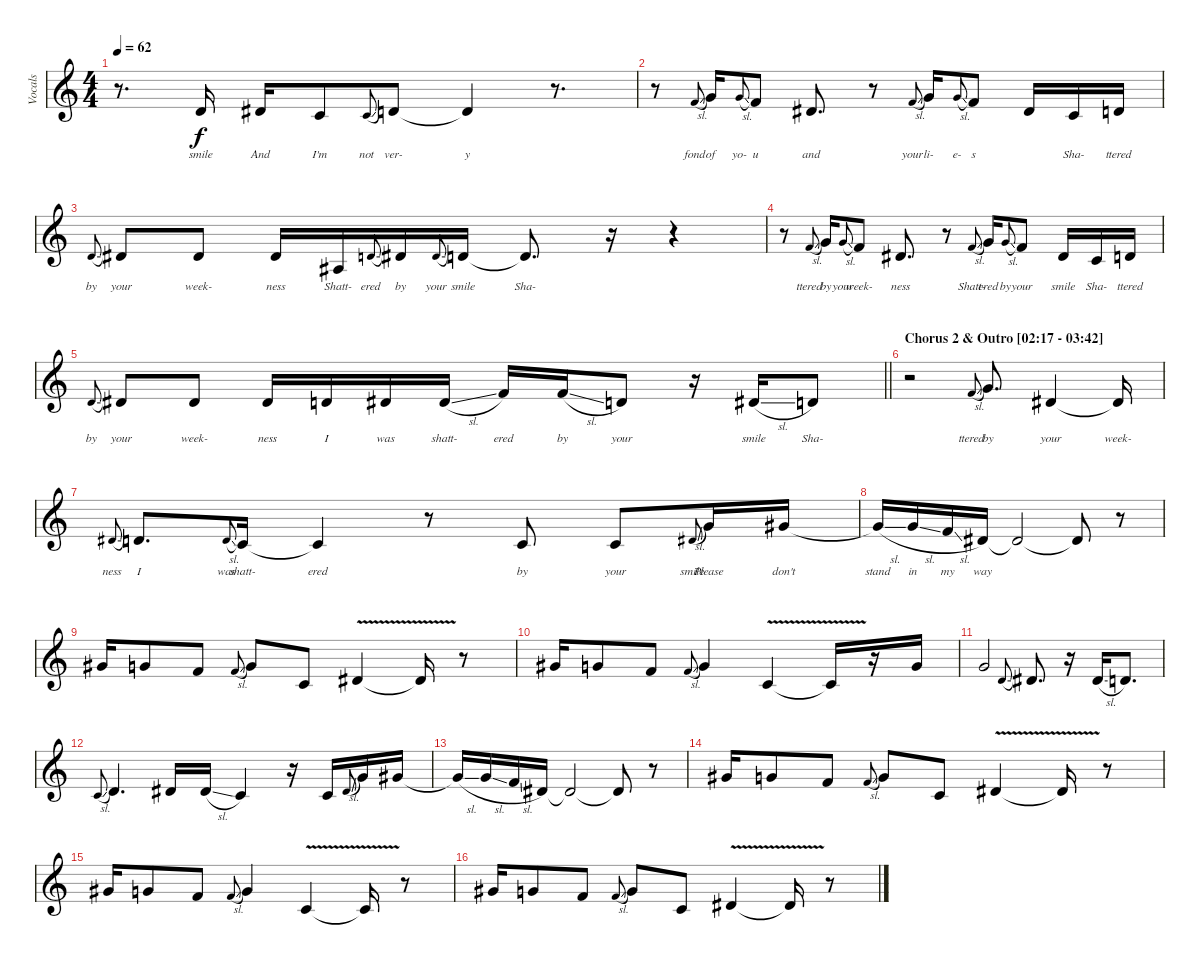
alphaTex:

\track ("Vocals" "Vocals") {instrument sopranosax}
\staff {score}
\tuning (E4 B3 G3 D3 A2 E2) {hide}
\ts (4 4)
\tempo 62
\clef g2
\ks c
r.8{d dy f} 7.3.16{lyrics (0 "smile") lyrics (1 "") lyrics (2 "") lyrics (3 "") lyrics (4 "")} 8.3.16{lyrics (0 "And") lyrics (1 "") lyrics (2 "") lyrics (3 "") lyrics (4 "")} 10.4.8{lyrics (0 "I'm") lyrics (1 "") lyrics (2 "") lyrics (3 "") lyrics (4 "")} 10.4{sl}.8{lyrics (0 "not") lyrics (1 "") lyrics (2 "") lyrics (3 "") lyrics (4 "") gr onbeat} 12.4.8{lyrics (0 "ver-") lyrics (1 "") lyrics (2 "") lyrics (3 "") lyrics (4 "")} 12.4{t}.4{lyrics (0 "y") lyrics (1 "") lyrics (2 "") lyrics (3 "") lyrics (4 "")} r.8{d} |
r.8 10.3{sl}.8{lyrics (0 "fond") lyrics (1 "") lyrics (2 "") lyrics (3 "") lyrics (4 "") gr onbeat} 12.3.16{lyrics (0 "of") lyrics (1 "") lyrics (2 "") lyrics (3 "") lyrics (4 "")} 12.3{sl}.8{lyrics (0 "yo-") lyrics (1 "") lyrics (2 "") lyrics (3 "") lyrics (4 "") gr onbeat} 10.3.8{lyrics (0 "u") lyrics (1 "") lyrics (2 "") lyrics (3 "") lyrics (4 "")} 8.3.8{d lyrics (0 "and") lyrics (1 "") lyrics (2 "") lyrics (3 "") lyrics (4 "")} r.8 10.3{sl}.8{lyrics (0 "your") lyrics (1 "") lyrics (2 "") lyrics (3 "") lyrics (4 "") gr onbeat} 12.3.16{lyrics (0 "li-") lyrics (1 "") lyrics (2 "") lyrics (3 "") lyrics (4 "")} 12.3{sl}.8{lyrics (0 "e-") lyrics (1 "") lyrics (2 "") lyrics (3 "") lyrics (4 "") gr onbeat} 10.3.8{lyrics (0 "s") lyrics (1 "") lyrics (2 "") lyrics (3 "") lyrics (4 "")} 8.3.16{lyrics (0 "") lyrics (1 "") lyrics (2 "") lyrics (3 "") lyrics (4 "")} 5.3.16{lyrics (0 "Sha-") lyrics (1 "") lyrics (2 "") lyrics (3 "") lyrics (4 "")} 7.3.16{lyrics (0 "ttered") lyrics (1 "") lyrics (2 "") lyrics (3 "") lyrics (4 "")} |
7.3{sl}.8{lyrics (0 "by") lyrics (1 "") lyrics (2 "") lyrics (3 "") lyrics (4 "") gr onbeat} 8.3.8{lyrics (0 "your") lyrics (1 "") lyrics (2 "") lyrics (3 "") lyrics (4 "")} 8.3.8{lyrics (0 "week-") lyrics (1 "") lyrics (2 "") lyrics (3 "") lyrics (4 "")} 8.3.16{lyrics (0 "ness") lyrics (1 "") lyrics (2 "") lyrics (3 "") lyrics (4 "")} 3.3.16{lyrics (0 "Shatt-") lyrics (1 "") lyrics (2 "") lyrics (3 "") lyrics (4 "")} 7.3{sl}.8{lyrics (0 "ered") lyrics (1 "") lyrics (2 "") lyrics (3 "") lyrics (4 "") gr onbeat} 8.3.16{lyrics (0 "by") lyrics (1 "") lyrics (2 "") lyrics (3 "") lyrics (4 "")} 8.3{sl}.8{lyrics (0 "your") lyrics (1 "") lyrics (2 "") lyrics (3 "") lyrics (4 "") gr onbeat} 7.3.16{lyrics (0 "smile") lyrics (1 "") lyrics (2 "") lyrics (3 "") lyrics (4 "")} 7.3{t}.8{d lyrics (0 "Sha-") lyrics (1 "") lyrics (2 "") lyrics (3 "") lyrics (4 "")} r.16 r.4 |
r.8 10.3{sl}.8{lyrics (0 "ttered") lyrics (1 "") lyrics (2 "") lyrics (3 "") lyrics (4 "") gr onbeat} 12.3.16{lyrics (0 "by") lyrics (1 "") lyrics (2 "") lyrics (3 "") lyrics (4 "")} 12.3{sl}.8{lyrics (0 "your") lyrics (1 "") lyrics (2 "") lyrics (3 "") lyrics (4 "") gr onbeat} 10.3.8{lyrics (0 "week-") lyrics (1 "") lyrics (2 "") lyrics (3 "") lyrics (4 "")} 8.3.8{d lyrics (0 "ness") lyrics (1 "") lyrics (2 "") lyrics (3 "") lyrics (4 "")} r.8 10.3{sl}.8{lyrics (0 "Shatt-") lyrics (1 "") lyrics (2 "") lyrics (3 "") lyrics (4 "") gr onbeat} 12.3.16{lyrics (0 "ered") lyrics (1 "") lyrics (2 "") lyrics (3 "") lyrics (4 "")} 12.3{sl}.8{lyrics (0 "by") lyrics (1 "") lyrics (2 "") lyrics (3 "") lyrics (4 "") gr onbeat} 10.3.8{lyrics (0 "your") lyrics (1 "") lyrics (2 "") lyrics (3 "") lyrics (4 "")} 8.3.16{lyrics (0 "smile") lyrics (1 "") lyrics (2 "") lyrics (3 "") lyrics (4 "")} 5.3.16{lyrics (0 "Sha-") lyrics (1 "") lyrics (2 "") lyrics (3 "") lyrics (4 "")} 7.3.16{lyrics (0 "ttered") lyrics (1 "") lyrics (2 "") lyrics (3 "") lyrics (4 "")} |
\barLineRight lightlight
7.3{sl}.8{lyrics (0 "by") lyrics (1 "") lyrics (2 "") lyrics (3 "") lyrics (4 "") gr onbeat} 8.3.8{lyrics (0 "your") lyrics (1 "") lyrics (2 "") lyrics (3 "") lyrics (4 "")} 8.3.8{lyrics (0 "week-") lyrics (1 "") lyrics (2 "") lyrics (3 "") lyrics (4 "")} 8.3.16{lyrics (0 "ness") lyrics (1 "") lyrics (2 "") lyrics (3 "") lyrics (4 "")} 7.3.16{lyrics (0 "I") lyrics (1 "") lyrics (2 "") lyrics (3 "") lyrics (4 "")} 8.3.16{lyrics (0 "was") lyrics (1 "") lyrics (2 "") lyrics (3 "") lyrics (4 "")} 8.3{sl}.16{lyrics (0 "shatt-") lyrics (1 "") lyrics (2 "") lyrics (3 "") lyrics (4 "")} 10.3.16{lyrics (0 "ered") lyrics (1 "") lyrics (2 "") lyrics (3 "") lyrics (4 "")} 10.3{sl}.16{lyrics (0 "by") lyrics (1 "") lyrics (2 "") lyrics (3 "") lyrics (4 "")} 7.3.8{lyrics (0 "your") lyrics (1 "") lyrics (2 "") lyrics (3 "") lyrics (4 "")} r.16 8.3{sl}.16{lyrics (0 "smile") lyrics (1 "") lyrics (2 "") lyrics (3 "") lyrics (4 "")} 7.3.8{lyrics (0 "Sha-") lyrics (1 "") lyrics (2 "") lyrics (3 "") lyrics (4 "")} |
\section ("" "Chorus 2 & Outro [02:17 - 03:42]")
r.2 10.3{sl}.8{lyrics (0 "ttered") lyrics (1 "") lyrics (2 "") lyrics (3 "") lyrics (4 "") gr onbeat} 12.3.8{d lyrics (0 "by") lyrics (1 "") lyrics (2 "") lyrics (3 "") lyrics (4 "")} 8.3.4{lyrics (0 "your") lyrics (1 "") lyrics (2 "") lyrics (3 "") lyrics (4 "")} 8.3{t}.16{lyrics (0 "week-") lyrics (1 "") lyrics (2 "") lyrics (3 "") lyrics (4 "")} |
8.3{sl}.8{lyrics (0 "ness") lyrics (1 "") lyrics (2 "") lyrics (3 "") lyrics (4 "") gr onbeat} 7.3.8{d lyrics (0 "I") lyrics (1 "") lyrics (2 "") lyrics (3 "") lyrics (4 "")} 7.3{sl}.8{lyrics (0 "was") lyrics (1 "") lyrics (2 "") lyrics (3 "") lyrics (4 "") gr onbeat} 5.3.16{lyrics (0 "shatt-") lyrics (1 "") lyrics (2 "") lyrics (3 "") lyrics (4 "")} 5.3{t}.4{lyrics (0 "ered") lyrics (1 "") lyrics (2 "") lyrics (3 "") lyrics (4 "")} r.8 5.3.8{lyrics (0 "by") lyrics (1 "") lyrics (2 "") lyrics (3 "") lyrics (4 "")} 5.3.8{lyrics (0 "your") lyrics (1 "") lyrics (2 "") lyrics (3 "") lyrics (4 "")} 8.3{sl}.8{lyrics (0 "smile") lyrics (1 "") lyrics (2 "") lyrics (3 "") lyrics (4 "") gr onbeat} 12.3.16{lyrics (0 "Please") lyrics (1 "") lyrics (2 "") lyrics (3 "") lyrics (4 "")} 13.3.16{lyrics (0 "don't") lyrics (1 "") lyrics (2 "") lyrics (3 "") lyrics (4 "")} |
13.3{sl t}.16{lyrics (0 "stand") lyrics (1 "") lyrics (2 "") lyrics (3 "") lyrics (4 "")} 12.3{sl}.16{lyrics (0 "in") lyrics (1 "") lyrics (2 "") lyrics (3 "") lyrics (4 "")} 10.3{sl}.16{lyrics (0 "my") lyrics (1 "") lyrics (2 "") lyrics (3 "") lyrics (4 "")} 8.3.16{lyrics (0 "way") lyrics (1 "") lyrics (2 "") lyrics (3 "") lyrics (4 "")} 8.3{t}.2 8.3{t}.8 r.8 |
13.3.16 12.3.8 10.3.8 10.3{sl}.8{gr onbeat} 12.3.8 5.3.8 8.3{v}.4 8.3{t}.16 r.8 |
13.3.16 12.3.8 10.3.8 10.3{sl}.8{gr onbeat} 12.3.4 5.3{v}.4 5.3{t}.16 r.16 12.3.16 |
12.3.2 7.3{sl}.8{gr onbeat} 8.3.8{d} r.16 8.3{sl}.16 7.3.8{d} |
5.3{sl}.8{gr onbeat} 7.3.4{d} 8.3.16 8.3{sl}.16 5.3.4 r.16 5.3.16 8.3{sl}.8{gr onbeat} 12.3.16 13.3.16 |
13.3{sl t}.16 12.3{sl}.16 10.3{sl}.16 8.3.16 8.3{t}.2 8.3{t}.8 r.8 |
13.3.16 12.3.8 10.3.8 10.3{sl}.8{gr onbeat} 12.3.8 5.3.8 8.3{v}.4 8.3{t}.16 r.8 |
13.3.16 12.3.8 10.3.8 10.3{sl}.8{gr onbeat} 12.3.4 5.3{v}.4 5.3{t}.16 r.8 |
13.3.16 12.3.8 10.3.8 10.3{sl}.8{gr onbeat} 12.3.8 5.3.8 8.3{v}.4 8.3{t}.16 r.8
